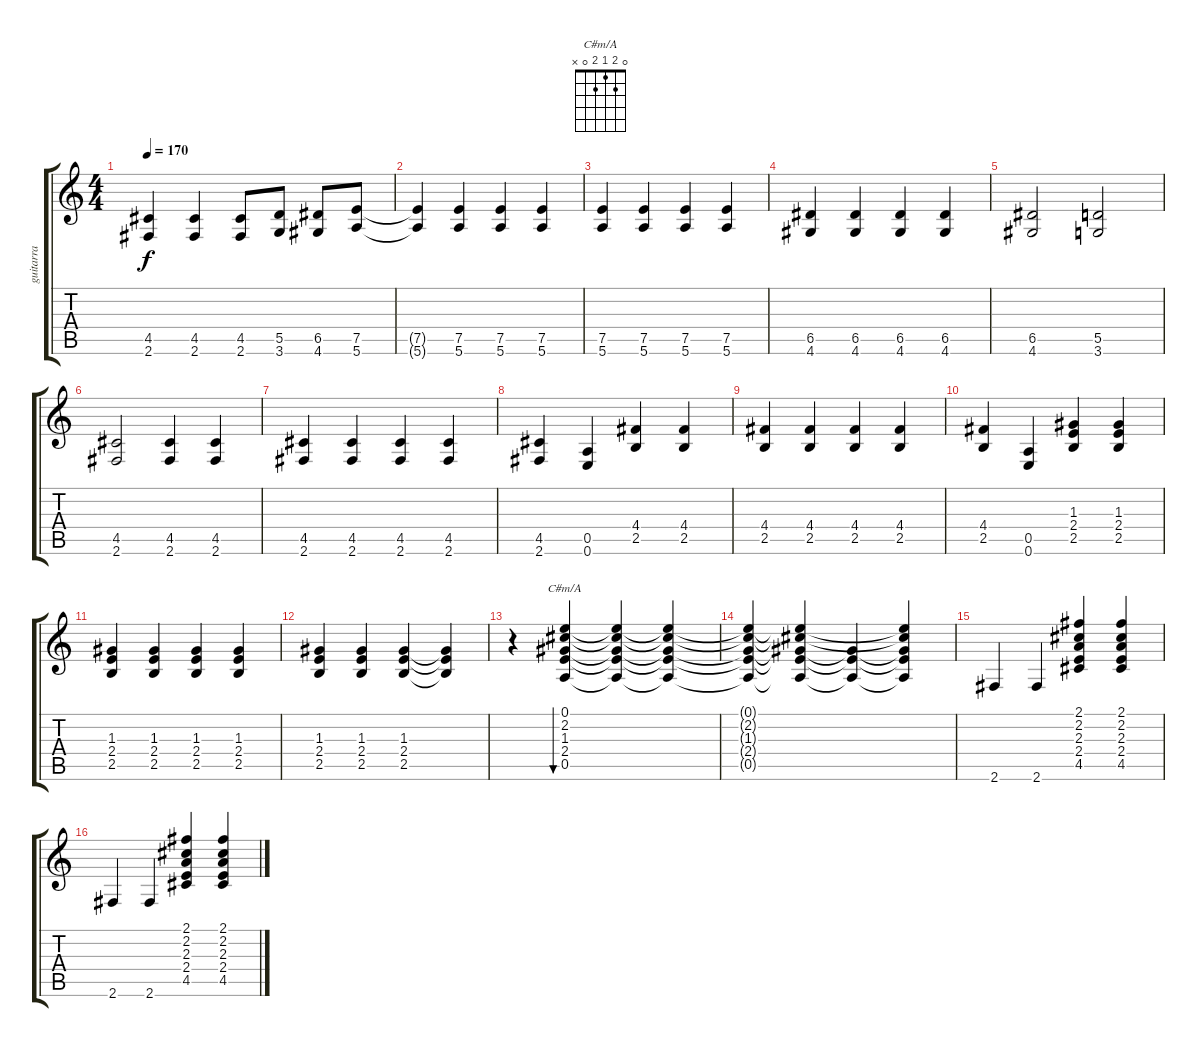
\track ("guitarra" "guitarra") {instrument overdrivenguitar}
\staff {score tabs}
\tuning (E4 B3 G3 D3 A2 E2) {hide}
\chord ("C#m/A" 0 2 1 2 0 x)
\ts (4 4)
\tempo 170
\clef g2
\ks c
(4.5 2.6).4{dy f} (4.5 2.6).4 (4.5 2.6).8 (5.5 3.6).8 (6.5 4.6).8 (7.5 5.6).8 |
(7.5{t} 5.6{t}).4 (7.5 5.6).4 (7.5 5.6).4 (7.5 5.6).4 |
(7.5 5.6).4 (7.5 5.6).4 (7.5 5.6).4 (7.5 5.6).4 |
(6.5 4.6).4 (6.5 4.6).4 (6.5 4.6).4 (6.5 4.6).4 |
(6.5 4.6).2 (5.5 3.6).2 |
(4.5 2.6).2 (4.5 2.6).4 (4.5 2.6).4 |
(4.5 2.6).4 (4.5 2.6).4 (4.5 2.6).4 (4.5 2.6).4 |
(4.5 2.6).4 (0.5 0.6).4 (4.4 2.5).4 (4.4 2.5).4 |
(4.4 2.5).4 (4.4 2.5).4 (4.4 2.5).4 (4.4 2.5).4 |
(4.4 2.5).4 (0.5 0.6).4 (1.3 2.4 2.5).4 (1.3 2.4 2.5).4 |
(1.3 2.4 2.5).4 (1.3 2.4 2.5).4 (1.3 2.4 2.5).4 (1.3 2.4 2.5).4 |
(1.3 2.4 2.5).4 (1.3 2.4 2.5).4 (1.3 2.4 2.5).4 (1.3{t} 2.4{t} 2.5{t}).4 |
r.4 (0.1 2.2 1.3 2.4 0.5).4{bu 120 ch "C#m/A"} (0.1{t} 2.2{t} 1.3{t} 2.4{t} 0.5{t}).4 (0.1{t} 2.2{t} 1.3{t} 2.4{t} 0.5{t}).4 |
(0.1{t} 2.2{t} 1.3{t} 2.4{t} 0.5{t}).4 (0.1{t} 2.2{t} 1.3{t} 2.4{t} 0.5{t}).4 (1.3{t} 2.4{t} 0.5{t}).4 (0.1{t} 2.2{t} 1.3{t} 2.4{t} 0.5{t}).4 |
2.6.4 2.6.4 (2.1 2.2 2.3 2.4 4.5).4 (2.1 2.2 2.3 2.4 4.5).4 |
2.6.4 2.6.4 (2.1 2.2 2.3 2.4 4.5).4 (2.1 2.2 2.3 2.4 4.5).4
